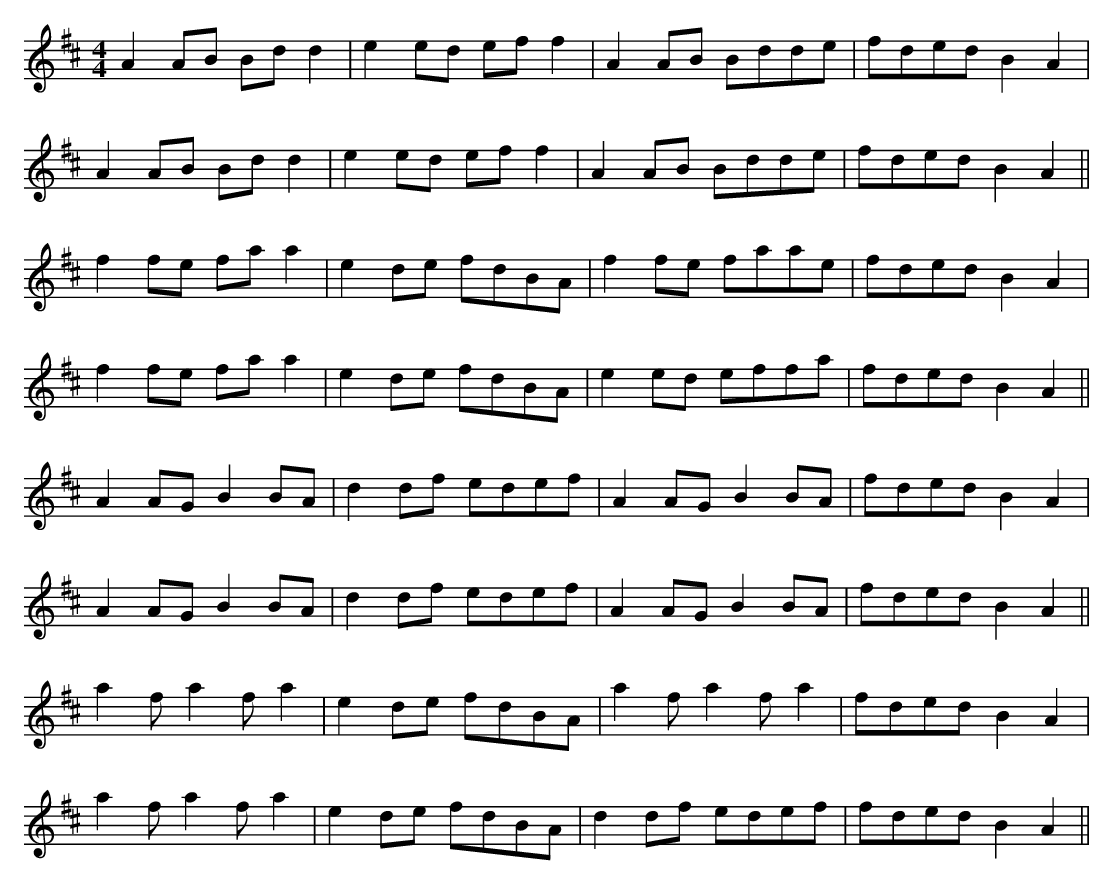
X:1
M:4/4
K:Amix
A2 AB Bd d2|e2 ed ef f2|A2 AB Bdde|fded B2 A2|
A2 AB Bd d2|e2 ed ef f2|A2 AB Bdde|fded B2 A2||
f2 fe fa a2|e2 de fdBA|f2 fe faae|fded B2 A2|
f2 fe fa a2|e2 de fdBA|e2 ed effa|fded B2 A2||
A2 AG B2 BA|d2 df edef|A2 AG B2 BA|fded B2 A2|
A2 AG B2 BA|d2 df edef|A2 AG B2 BA|fded B2 A2||
a2 f a2 f a2|e2 de fdBA|a2 f a2 f a2|fded B2 A2|
a2 f a2 f a2|e2 de fdBA|d2 df edef|fded B2 A2||
